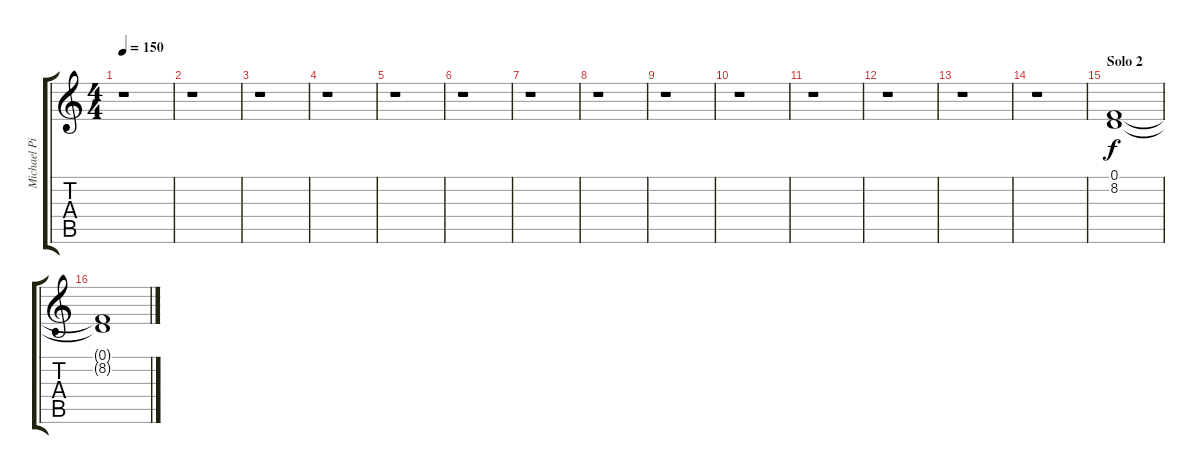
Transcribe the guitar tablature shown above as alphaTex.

\track ("Michael Pinnella" "Michael Pi") {instrument synthstrings1}
\staff {score tabs}
\tuning (D4 A3 F3 C3 G2 D2) {hide}
\ts (4 4)
\tempo 150
\clef g2
\ks c
r.1{dy f} |
r.1 |
r.1 |
r.1 |
r.1 |
r.1 |
r.1 |
r.1 |
r.1 |
r.1 |
r.1 |
r.1 |
r.1 |
r.1 |
\section ("" "Solo 2")
(0.1 8.2).1 |
(0.1{t} 8.2{t}).1
